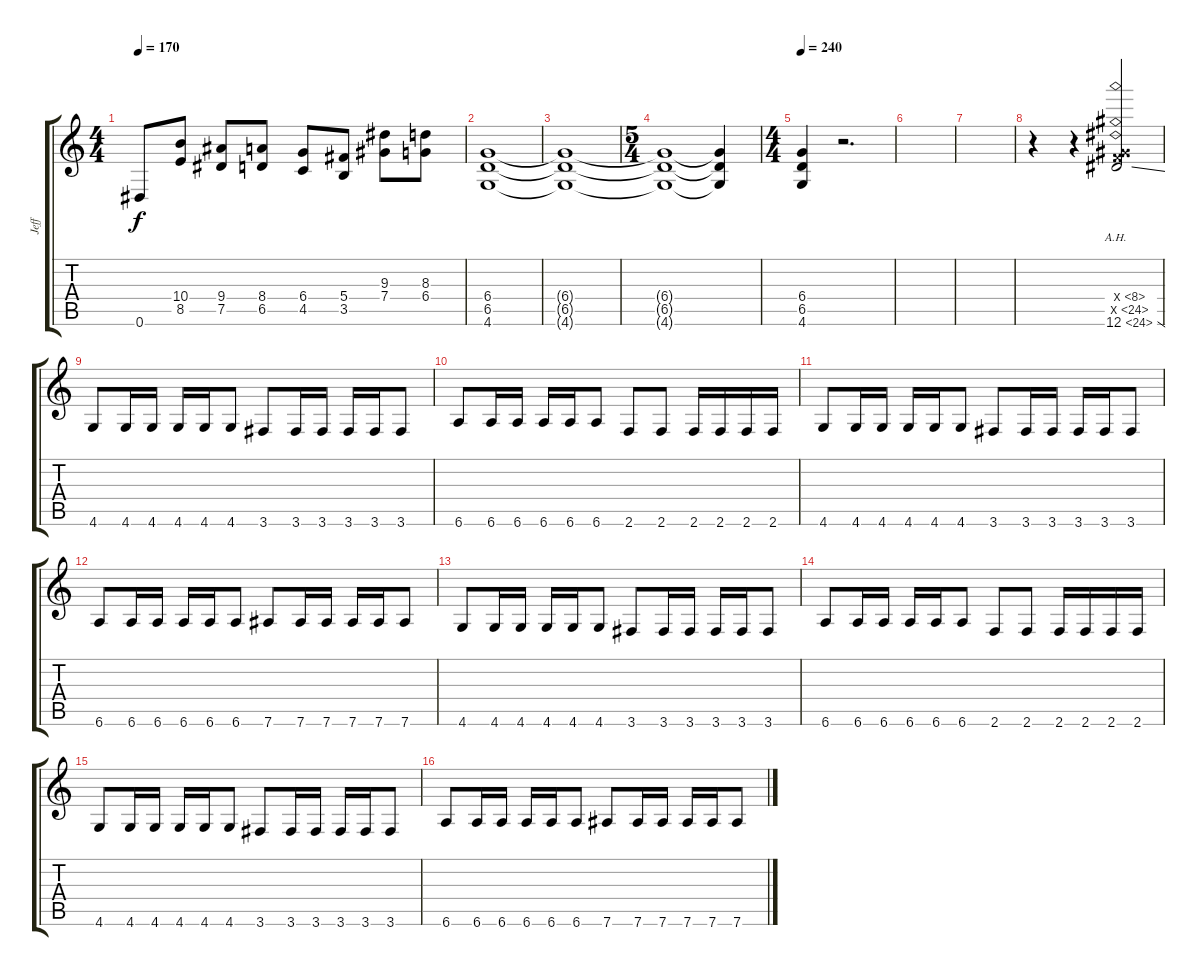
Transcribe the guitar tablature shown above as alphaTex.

\track ("Jeff" "Jeff") {instrument distortionguitar}
\staff {score tabs}
\tuning (Eb4 Bb3 Gb3 Db3 Ab2 Eb2) {hide}
\ts (4 4)
\tempo 170
\clef g2
\ks c
0.6.8{dy f} (10.4 8.5).8 (9.4 7.5).8 (8.4 6.5).8 (6.4 4.5).8 (5.4 3.5).8 (9.3 7.4).8 (8.3 6.4).8 |
(6.4 6.5 4.6).1 |
(6.4{t} 6.5{t} 4.6{t}).1 |
\ts (5 4)
(6.4{t} 6.5{t} 4.6{t}).1 (6.4{t} 6.5{t} 4.6{t}).4 |
\ts (4 4)
\tempo 240
(6.4 6.5 4.6).4 r.2{d} |
|
|
r.4 r.4 (4.4{ah 4 x} 12.5{ah 12 x} 12.6{ah 12 ss}).2 |
4.6.8 4.6.16 4.6.16 4.6.16 4.6.16 4.6.8 3.6.8 3.6.16 3.6.16 3.6.16 3.6.16 3.6.8 |
6.6.8 6.6.16 6.6.16 6.6.16 6.6.16 6.6.8 2.6.8 2.6.8 2.6.16 2.6.16 2.6.16 2.6.16 |
4.6.8 4.6.16 4.6.16 4.6.16 4.6.16 4.6.8 3.6.8 3.6.16 3.6.16 3.6.16 3.6.16 3.6.8 |
6.6.8 6.6.16 6.6.16 6.6.16 6.6.16 6.6.8 7.6.8 7.6.16 7.6.16 7.6.16 7.6.16 7.6.8 |
4.6.8 4.6.16 4.6.16 4.6.16 4.6.16 4.6.8 3.6.8 3.6.16 3.6.16 3.6.16 3.6.16 3.6.8 |
6.6.8 6.6.16 6.6.16 6.6.16 6.6.16 6.6.8 2.6.8 2.6.8 2.6.16 2.6.16 2.6.16 2.6.16 |
4.6.8 4.6.16 4.6.16 4.6.16 4.6.16 4.6.8 3.6.8 3.6.16 3.6.16 3.6.16 3.6.16 3.6.8 |
6.6.8 6.6.16 6.6.16 6.6.16 6.6.16 6.6.8 7.6.8 7.6.16 7.6.16 7.6.16 7.6.16 7.6.8
